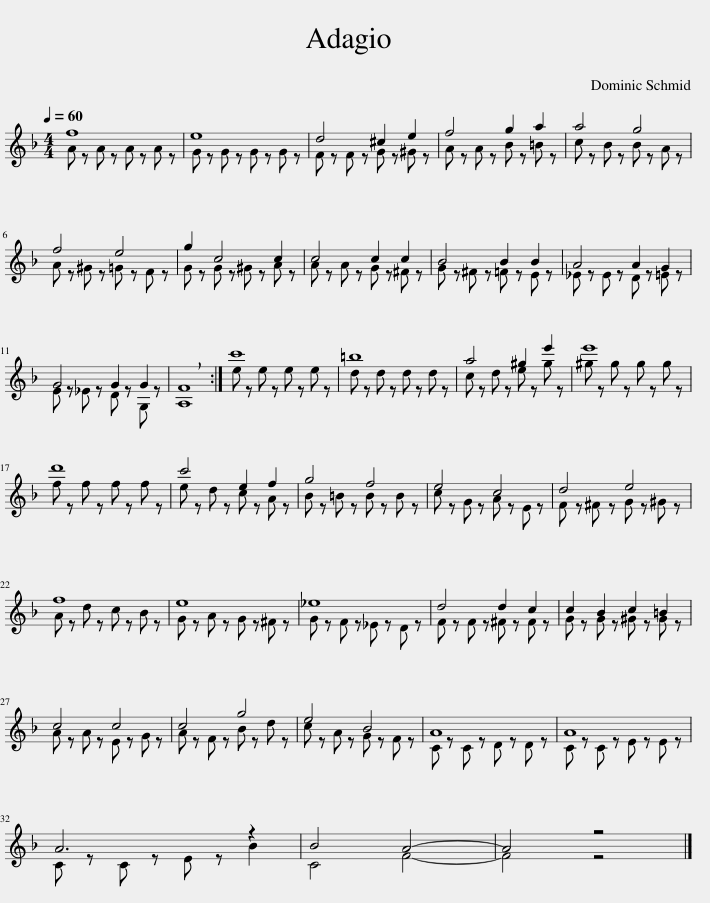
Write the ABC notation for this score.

X:1
%%score ( 1 2 )
L:1/8
Q:1/4=60
M:4/4
I:linebreak $
K:F
V:1 treble
V:2 treble
V:1
 f8 | e8 | d4 ^c2 e2 | f4 g2 a2 | a4 g4 |$ %5
 f4 e4 | g2 c4 c2 | c4 c2 c2 | B4 B2 B2 | A4 A2 G2 |$ %10
 G4 G2 G2 | !breath!F8 :| c'8 | =b8 | a4 ^g2 e'2 | %15
 e'8 |$ d'8 | c'4 e2 f2 | g4 f4 | e4 c4 | %20
 d4 e4 |$ f8 | e8 | _e8 | d4 d2 c2 | %25
 c2 B2 c2 =B2 |$ c4 c4 | c4 g4 | e4 B4 | A8 | %30
 A8 |$ A6 z2 | B4 A4- | A4 z4 |] %34
V:2
 A z A z A z A z | G z G z G z G z | F z F z G z ^G z | A z A z B z =B z | c z B z B z A z |$ %5
 A z ^G z =G z F z | G z G z ^G z A z | A z A z G z ^F z | G z ^F z =F z E z | _E z E z D z =E z |$ %10
 E z _E z D z G, z | A,8 :| e z e z e z e z | d z d z d z d z | c z d z e z ^g z | %15
 ^g z g z g z g z |$ f z f z f z f z | e z d z c z A z | B z =B z B z B z | c z G z A z E z | %20
 F z ^F z G z ^G z |$ A z d z c z B z | G z A z G z ^F z | G z F z _E z D z | F z F z ^F z F z | %25
 G z G z ^G z G z |$ A z A z E z G z | A z F z B z d z | c z A z G z F z | C z C z D z D z | %30
 C z C z E z E z |$ C z C z E z B2 | C4 F4- | F4 z4 |] %34
